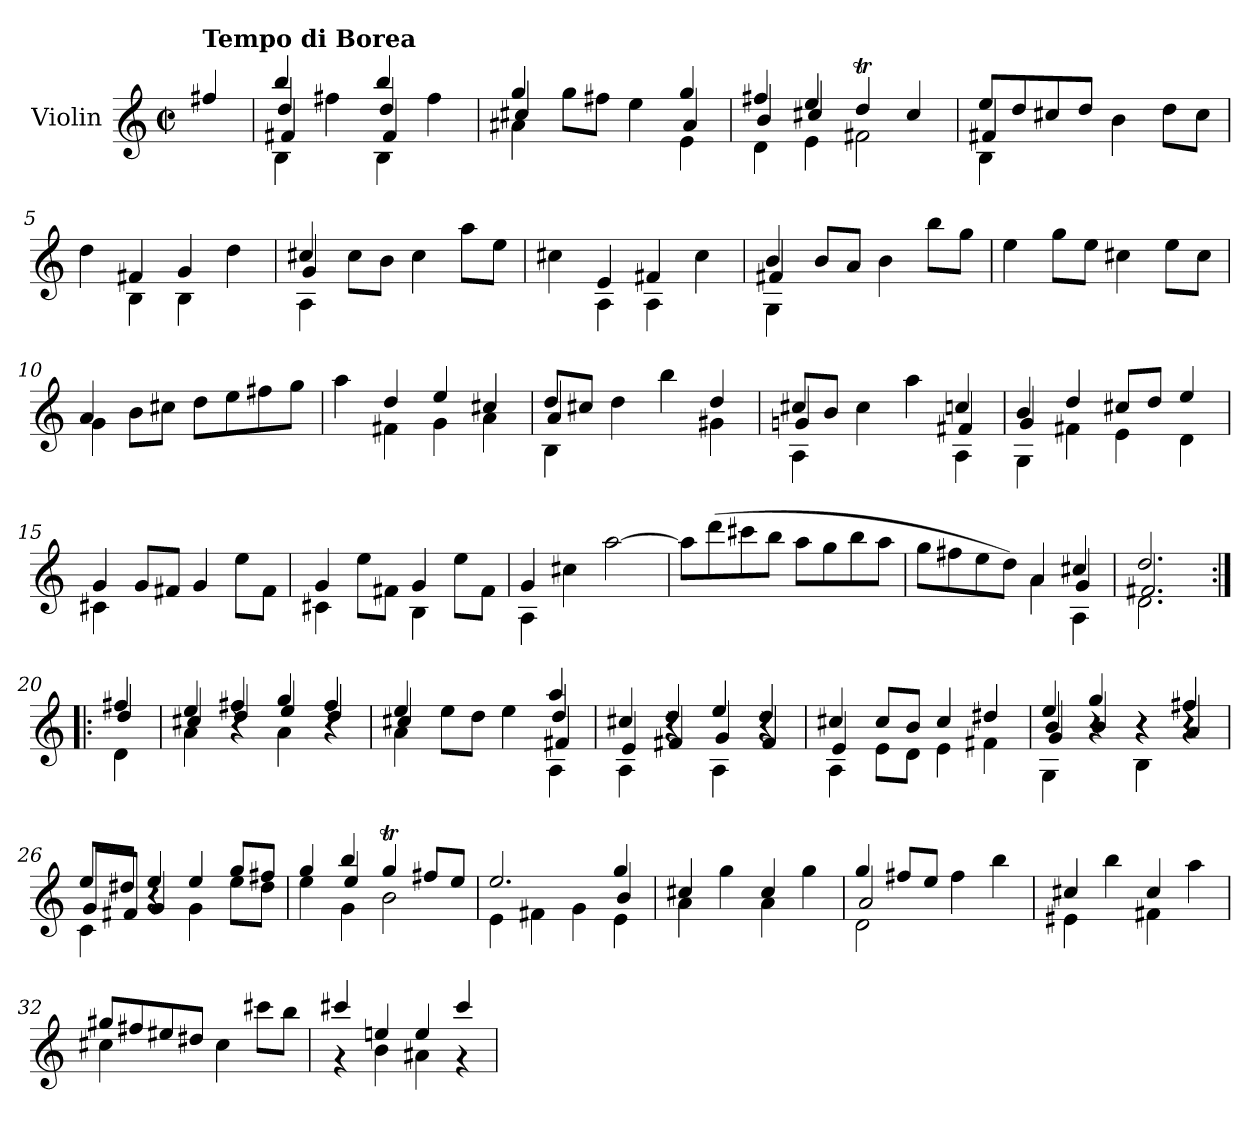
**kern
*part1
*staff1
*I"Violin
*I'Vln.
*clefG2
*k[]
*M2/2
*met(c|)
=
!LO:TX:a:B:t=Tempo di Borea
4ff#X/
=1
*^
*	*^
*	*	*^
4bb/	4B\	4dd/	4f#X/
4ff#X\	4ryy	4ryy	4ryy
4bb/	4B\	4dd/	4f#/
4ff#\	4ryy	4ryy	4ryy
*	*	*v	*v
=2	=2	=2
4gg/	4a#X\	4cc#X/
8gg\L	4ryy	4ryy
8ff#X\J	.	.
4ee\	4ryy	4ryy
4gg/	4e\	4a#/
=3	=3	=3
4ff#X/	4d\	4b/
4ee/	4e\	4cc#X/
4ddT/	2f#X\	2ryy
4cc#/	.	.
=4	=4	=4
8ee/L	4B\	4f#X/
8dd/	.	.
8cc#X/	4ryy	4ryy
8dd/J	.	.
4b\	2ryy	2ryy
8dd\L	.	.
8cc#\J	.	.
*	*v	*v
=5	=5
4dd\	4ryy
4f#X/	4B\
4g/	4B\
4dd\	4ryy
=6	=6
*	*^
4cc#X/	4A\	4g/
8cc#\L	4ryy	4ryy
8b\J	.	.
4cc#\	2ryy	2ryy
8aa\L	.	.
8ee\J	.	.
*	*v	*v
=7	=7
4cc#X\	4ryy
4e/	4A\
4f#X/	4A\
4cc#\	4ryy
=8	=8
*	*^
4b/	4G\	4f#X/
8b/L	4ryy	4ryy
8a/J	.	.
4b\	2ryy	2ryy
8bb\L	.	.
8gg\J	.	.
*v	*v	*v
=9
4ee\
8gg\L
8ee\J
4cc#X\
8ee\L
8cc#\J
=10
*^
4a/	4g\
8b\L	4ryy
8cc#X\J	.
8dd\L	2ryy
8ee\	.
8ff#X\	.
8gg\J	.
=11	=11
4aa\	4ryy
4dd/	4f#X\
4ee/	4g\
4cc#X/	4a\
=12	=12
*	*^
8dd/L	4B\	4a/
8cc#X/J	.	.
4dd\	4ryy	4ryy
4bb\	4ryy	4ryy
4dd/	4g#X\	4ryy
=13	=13	=13
8cc#X/L	4A\	4gn/
8b/J	.	.
4cc#\	4ryy	4ryy
4aa\	4ryy	4ryy
4ccn/	4A\	4f#X/
=14	=14	=14
4b/	4G\	4g/
4dd/	4f#X\	4ryy
8cc#X/L	4e\	2ryy
8dd/J	.	.
4ee/	4d\	.
*	*v	*v
=15	=15
4g/	4c#X\
8g/L	4ryy
8f#X/J	.
4g/	2ryy
8ee\L	.
8f#\J	.
=16	=16
4g/	4c#X\
8ee\L	4ryy
8f#X\J	.
4g/	4B\
8ee\L	4ryy
8f#\J	.
=17	=17
4g/	4A\
4cc#X\	4ryy
[2aa\	2ryy
*v	*v
=18
8aa\L]
(>8ddd\
8ccc#X\
8bb\J
8aa\L
8gg\
8bb\
8aa\J
=19
*^
*	*^
8gg\L	2ryy	2ryy
8ff#X\	.	.
8ee\	.	.
8dd\J)	.	.
4a/	4a\	4ryy
4cc#X/	4A\	4g/
=20	=20	=20
2.dd/	2.d\	2.f#X/
=20X1:|!|:	=20X1:|!|:	=20X1:|!|:
4ff#X/	4d\	4dd/
=21	=21	=21
4ee/	4a\	4cc#X/
4ff#X/	4r	4dd/
4gg/	4a\	4ee/
4ff#/	4r	4dd/
=22	=22	=22
*	*	*^
4ee/	4a\	4cc#X/	4ryy
8ee\L	4ryy	4ryy	4ryy
8dd\J	.	.	.
4ee\	4ryy	4ryy	4ryy
4aa/	4A\	4dd/	4f#X/
*	*	*v	*v
=23	=23	=23
4cc#X/	4A\	4e/
4dd/	4r	4f#X/
4ee/	4A\	4g/
4dd/	4r	4f#/
=24	=24	=24
4cc#X/	4A\	4e/
8cc#/L	8e\L	4ryy
8b/J	8d\J	.
4cc#/	4e\	2ryy
4dd#X/	4f#X\	.
=25	=25	=25
*	*	*^
4ee/	4G\	4b/	4g/
4gg/	4r	4b/	4ryy
4r	4B\	4r	2ryy
4ff#X/	4r	4a/	.
*	*	*v	*v
=26	=26	=26
8ee/L	4c\	8g/L
8dd#X/J	.	8f#X/J
4ee/	4r	4g/
4ee/	4g\	2ryy
8gg/L	8ee\L	.
8ff#X/J	8dd#\J	.
=27	=27	=27
4gg/	4ee\	4ryy
4bb/	4g\	4ee/
4ggT/	2b\	2ryy
8ff#X/L	.	.
8ee/J	.	.
=28	=28	=28
2.ee/	4e\	2ryy
.	4f#X\	.
.	4g\	4ryy
4gg/	4e\	4b/
*	*v	*v
=29	=29
4cc#X/	4a\
4ryy	4gg\
4cc#/	4a\
4ryy	4gg\
=30	=30
*	*^
4gg/	2d\	2a/
8ff#X/L	.	.
8ee/J	.	.
2ryy	4ff#\	2ryy
.	4bb\	.
*	*v	*v
=31	=31
4cc#X/	4e#X\
4ryy	4bb\
4cc#/	4f#X\
4ryy	4aa\
=32	=32
8gg#X/L	4cc#X\
8ff#X/	.
8ee#X/	4ryy
8dd#X/J	.
2ryy	4cc#\
.	8ccc#X\L
.	8bb\J
=33	=33
4ccc#X/	4r
4een/	4b\
4ee/	4a#X\
4ccc#/	4r
*v	*v
=
*-
